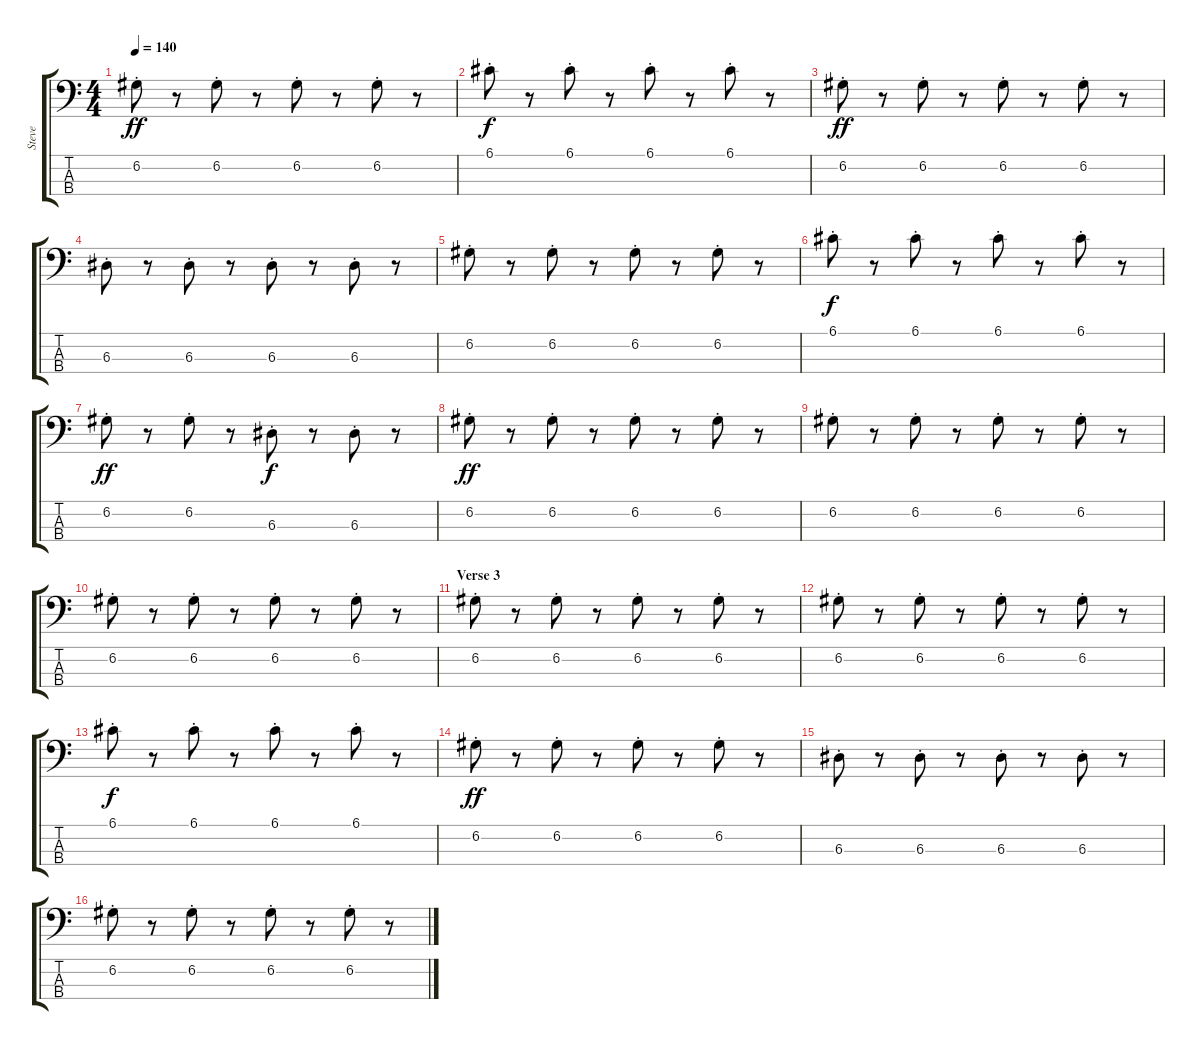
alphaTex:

\track ("Steve" "Steve") {instrument acousticbass}
\staff {score tabs}
\tuning (G2 D2 A1 E1) {hide}
\ts (4 4)
\tempo 140
\clef f4
\ks c
6.2{st}.8{dy ff} r.8 6.2{st}.8 r.8 6.2{st}.8 r.8 6.2{st}.8 r.8 |
6.1{st}.8{dy f} r.8 6.1{st}.8 r.8 6.1{st}.8 r.8 6.1{st}.8 r.8 |
6.2{st}.8{dy ff} r.8 6.2{st}.8 r.8 6.2{st}.8 r.8 6.2{st}.8 r.8 |
6.3{st}.8 r.8 6.3{st}.8 r.8 6.3{st}.8 r.8 6.3{st}.8 r.8 |
6.2{st}.8 r.8 6.2{st}.8 r.8 6.2{st}.8 r.8 6.2{st}.8 r.8 |
6.1{st}.8{dy f} r.8 6.1{st}.8 r.8 6.1{st}.8 r.8 6.1{st}.8 r.8 |
6.2{st}.8{dy ff} r.8 6.2{st}.8 r.8 6.3{st}.8{dy f} r.8 6.3{st}.8 r.8 |
6.2{st}.8{dy ff} r.8 6.2{st}.8 r.8 6.2{st}.8 r.8 6.2{st}.8 r.8 |
6.2{st}.8 r.8 6.2{st}.8 r.8 6.2{st}.8 r.8 6.2{st}.8 r.8 |
6.2{st}.8 r.8 6.2{st}.8 r.8 6.2{st}.8 r.8 6.2{st}.8 r.8 |
\section ("" "Verse 3")
6.2{st}.8 r.8 6.2{st}.8 r.8 6.2{st}.8 r.8 6.2{st}.8 r.8 |
6.2{st}.8 r.8 6.2{st}.8 r.8 6.2{st}.8 r.8 6.2{st}.8 r.8 |
6.1{st}.8{dy f} r.8 6.1{st}.8 r.8 6.1{st}.8 r.8 6.1{st}.8 r.8 |
6.2{st}.8{dy ff} r.8 6.2{st}.8 r.8 6.2{st}.8 r.8 6.2{st}.8 r.8 |
6.3{st}.8 r.8 6.3{st}.8 r.8 6.3{st}.8 r.8 6.3{st}.8 r.8 |
6.2{st}.8 r.8 6.2{st}.8 r.8 6.2{st}.8 r.8 6.2{st}.8 r.8
